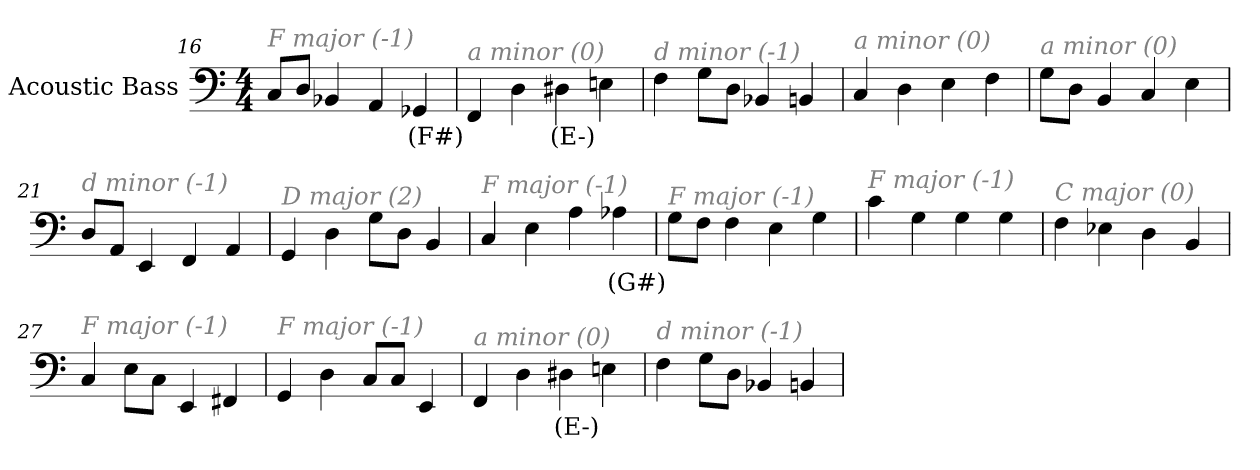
**kern	**text
*part1	*part1
*staff1	*staff1
*I"Acoustic Bass	*
*clefF4	*
*ITrd7c12	*
*k[]	*
*C:	*
*M4/4	*
=16	=16
!LO:TX:i:color=#808080:t=F major (-1)	!
8CCL	.
8DDJ	.
4BBB-X	.
4AAA	.
4GGG-Xi	(F#)
=17	=17
!LO:TX:i:color=#808080:t=a minor (0)	!
4FFF	.
4DD	.
4DD#Xi	(E-)
4EEn	.
=18	=18
!LO:TX:i:color=#808080:t=d minor (-1)	!
4FF	.
8GGL	.
8DDJ	.
4BBB-X	.
4BBBn	.
=19	=19
!LO:TX:i:color=#808080:t=a minor (0)	!
4CC	.
4DD	.
4EE	.
4FF	.
=20	=20
!LO:TX:i:color=#808080:t=a minor (0)	!
8GGL	.
8DDJ	.
4BBB	.
4CC	.
4EE	.
=21	=21
!LO:TX:i:color=#808080:t=d minor (-1)	!
8DDL	.
8AAAJ	.
4EEE	.
4FFF	.
4AAA	.
=22	=22
!LO:TX:i:color=#808080:t=D major (2)	!
4GGG	.
4DD	.
8GGL	.
8DDJ	.
4BBB	.
=23	=23
!LO:TX:i:color=#808080:t=F major (-1)	!
4CC	.
4EE	.
4AA	.
4AA-Xi	(G#)
=24	=24
!LO:TX:i:color=#808080:t=F major (-1)	!
8GGL	.
8FFJ	.
4FF	.
4EE	.
4GG	.
=25	=25
!LO:TX:i:color=#808080:t=F major (-1)	!
4C	.
4GG	.
4GG	.
4GG	.
=26	=26
!LO:TX:i:color=#808080:t=C major (0)	!
4FF	.
4EE-X	.
4DD	.
4BBB	.
=27	=27
!LO:TX:i:color=#808080:t=F major (-1)	!
4CC	.
8EEL	.
8CCJ	.
4EEE	.
4FFF#Xj	.
=28	=28
!LO:TX:i:color=#808080:t=F major (-1)	!
4GGG	.
4DD	.
8CCL	.
8CCJ	.
4EEE	.
=29	=29
!LO:TX:i:color=#808080:t=a minor (0)	!
4FFF	.
4DD	.
4DD#Xi	(E-)
4EEn	.
=30	=30
!LO:TX:i:color=#808080:t=d minor (-1)	!
4FF	.
8GGL	.
8DDJ	.
4BBB-X	.
4BBBn	.
=	=
*-	*-
